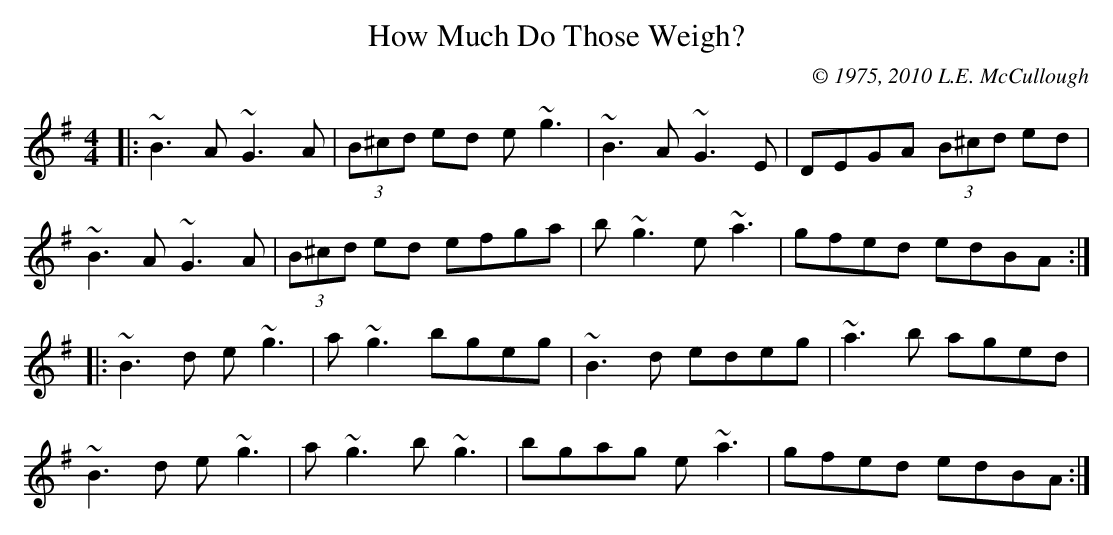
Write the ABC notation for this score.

X:1
T:How Much Do Those Weigh?
C:© 1975, 2010 L.E. McCullough
M:4/4
L:1/8
K:G
|:~B3A ~G3A|(3B^cd ed e~g3|~B3A ~G3E|DEGA (3B^cd ed|
~B3A ~G3A|(3B^cd ed efga|b~g3 e~a3| gfed edBA:|
|:~B3d e~g3|a~g3 bgeg|~B3d edeg|~a3b  aged|
~ B3d e~g3|a~g3 b~g3|bgag e~a3|gfed edBA:|
